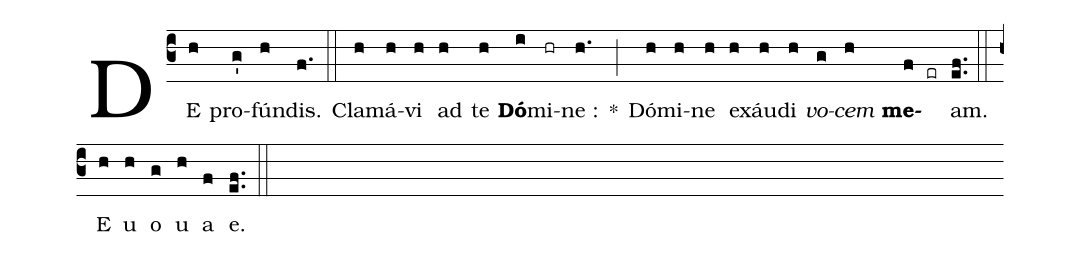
%%
(c3) DE(h) pro(g')fún(h)dis.(f.) (::) Cla(h)má(h)vi(h) ad(h) te(h) <b>Dó</b>(i)mi(hr)ne :(h.) *(;) Dó(h)mi(h)ne(h) ex(h)áu(h)di(h) <i>vo</i>(g)<i>cem</i>(h) <b>me</b>(f)(er)am.(ef..) (::) E(h) u(h) o(g) u(h) a(f) e.(ef..) (::)
